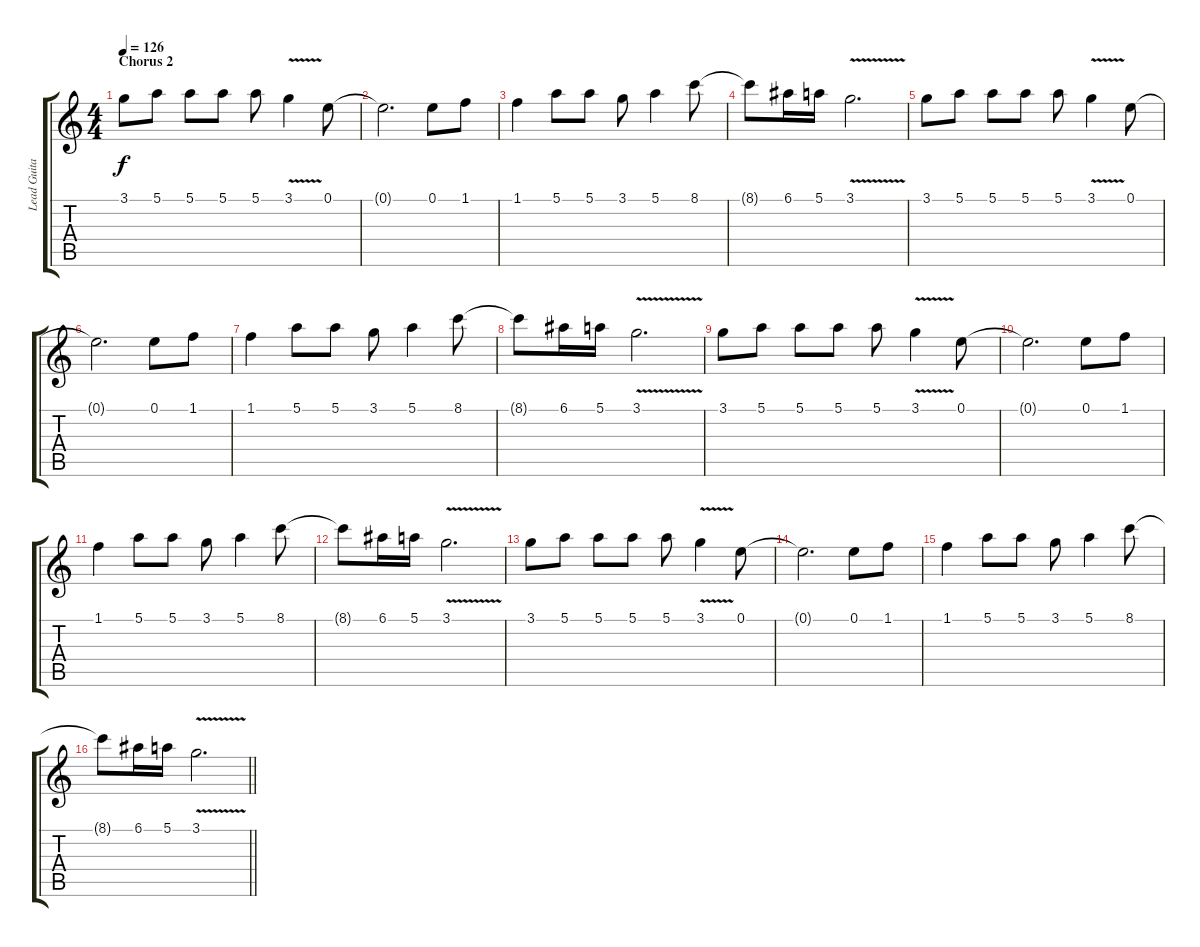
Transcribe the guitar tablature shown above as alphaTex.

\track ("Lead Guitar - Chris" "Lead Guita") {instrument distortionguitar}
\staff {score tabs}
\tuning (E4 B3 G3 D3 A2 E2) {hide}
\ts (4 4)
\section ("" "Chorus 2")
\tempo 126
\clef g2
\ks c
3.1.8{dy f} 5.1.8 5.1.8 5.1.8 5.1.8 3.1{v}.4 0.1.8 |
0.1{t}.2{d} 0.1.8 1.1.8 |
1.1.4 5.1.8 5.1.8 3.1.8 5.1.4 8.1.8 |
8.1{t}.8 6.1.16 5.1.16 3.1{v}.2{d} |
3.1.8 5.1.8 5.1.8 5.1.8 5.1.8 3.1{v}.4 0.1.8 |
0.1{t}.2{d} 0.1.8 1.1.8 |
1.1.4 5.1.8 5.1.8 3.1.8 5.1.4 8.1.8 |
8.1{t}.8 6.1.16 5.1.16 3.1{v}.2{d} |
3.1.8 5.1.8 5.1.8 5.1.8 5.1.8 3.1{v}.4 0.1.8 |
0.1{t}.2{d} 0.1.8 1.1.8 |
1.1.4 5.1.8 5.1.8 3.1.8 5.1.4 8.1.8 |
8.1{t}.8 6.1.16 5.1.16 3.1{v}.2{d} |
3.1.8 5.1.8 5.1.8 5.1.8 5.1.8 3.1{v}.4 0.1.8 |
0.1{t}.2{d} 0.1.8 1.1.8 |
1.1.4 5.1.8 5.1.8 3.1.8 5.1.4 8.1.8 |
\barLineRight lightlight
8.1{t}.8 6.1.16 5.1.16 3.1{v}.2{d}
